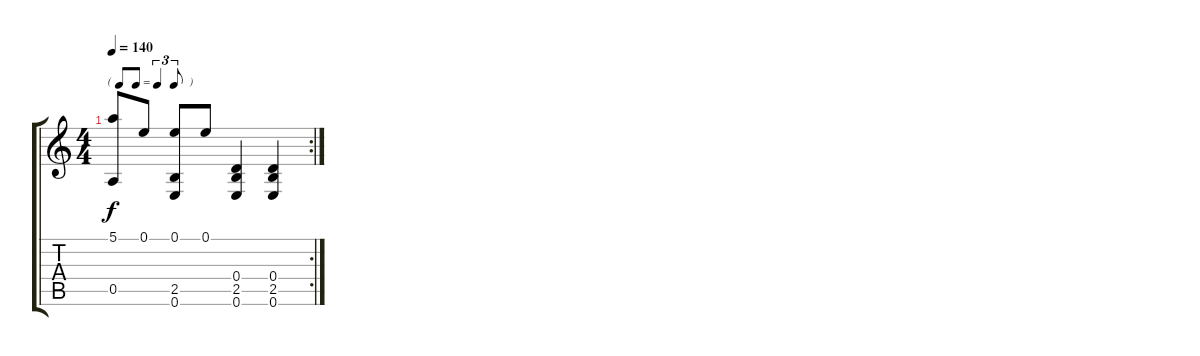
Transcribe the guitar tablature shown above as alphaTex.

\track "" {instrument acousticguitarnylon}
\staff {score tabs}
\tuning (E4 B3 G3 D3 A2 E2) {hide}
\rc 2
\ts (4 4)
\tf triplet8th
\tempo 140
\clef g2
\ks c
(5.1 0.5).8{dy f} 0.1.8 (0.1 2.5 0.6).8 0.1.8 (0.4 2.5 0.6).4 (0.4 2.5 0.6).4
